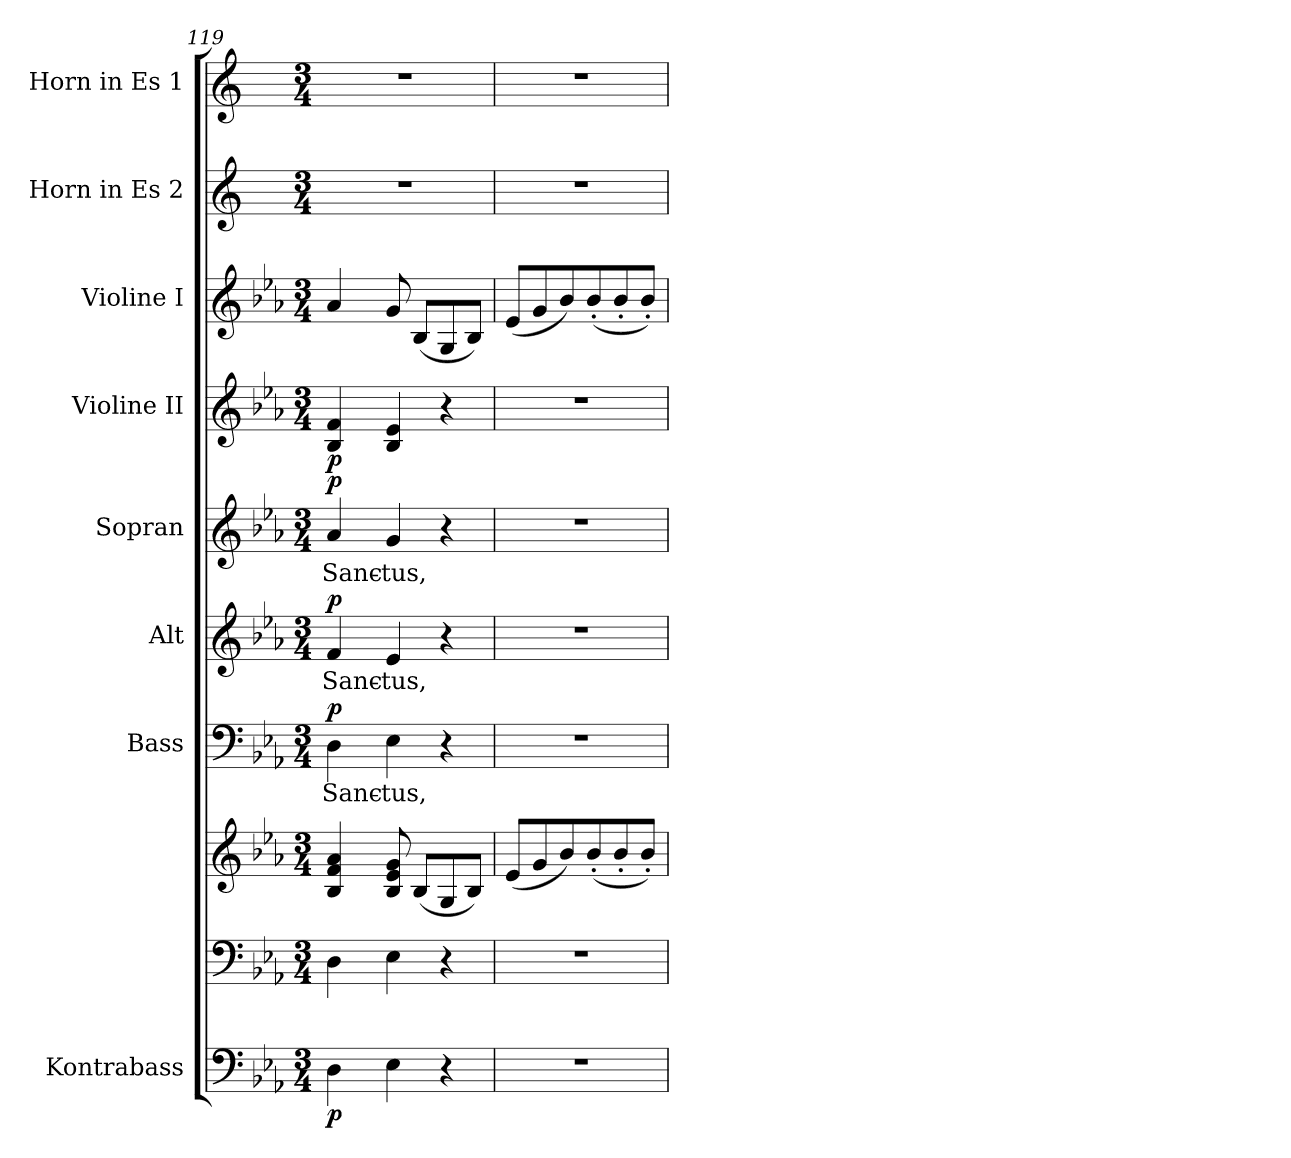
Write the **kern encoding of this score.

**kern	**dynam	**kern	**kern	**kern	**text	**dynam	**kern	**text	**dynam	**kern	**text	**dynam	**kern	**dynam	**kern	**kern	**kern
*part9	*part9	*part8	*part8	*part7	*part7	*part7	*part6	*part6	*part6	*part5	*part5	*part5	*part4	*part4	*part3	*part2	*part1
*staff10	*staff10	*staff9	*staff8	*staff7	*staff7	*staff7	*staff6	*staff6	*staff6	*staff5	*staff5	*staff5	*staff4	*staff4	*staff3	*staff2	*staff1
*I"Kontrabass	*	*	*	*I"Bass	*	*	*I"Alt	*	*	*I"Sopran	*	*	*I"Violine II	*	*I"Violine I	*I"Horn in Es 2	*I"Horn in Es 1
*I'Kb.	*	*	*	*I'B.	*	*	*I'A.	*	*	*I'S.	*	*	*I'Vl. II	*	*I'Vl. I	*	*
*clefF4	*	*clefF4	*clefG2	*clefF4	*	*	*clefG2	*	*	*clefG2	*	*	*clefG2	*	*clefG2	*clefG2	*clefG2
*ITrd7c12	*	*	*	*	*	*	*	*	*	*	*	*	*	*	*	*ITrd5c9	*ITrd5c9
*k[b-e-a-]	*	*k[b-e-a-]	*k[b-e-a-]	*k[b-e-a-]	*	*	*k[b-e-a-]	*	*	*k[b-e-a-]	*	*	*k[b-e-a-]	*	*k[b-e-a-]	*k[b-e-a-]	*k[b-e-a-]
*E-:	*	*E-:	*E-:	*E-:	*	*	*E-:	*	*	*E-:	*	*	*E-:	*	*E-:	*E-:	*E-:
*M3/4	*	*M3/4	*M3/4	*M3/4	*	*	*M3/4	*	*	*M3/4	*	*	*M3/4	*	*M3/4	*M3/4	*M3/4
=119	=119	=119	=119	=119	=119	=119	=119	=119	=119	=119	=119	=119	=119	=119	=119	=119	=119
!	!LO:DY:b	!	!	!	!LO:LY:b	!LO:DY:a	!	!LO:LY:b	!LO:DY:a	!	!LO:LY:b	!LO:DY:a	!	!LO:DY:b	!	!	!
4DD\	p	4D\	4B-/ 4f/ 4a-/	4D\	Sanc-	p	4f/	Sanc-	p	4a-/	Sanc-	p	4B-/ 4f/	p	4a-/	2.r	2.r
!	!	!	!	!	!LO:LY:b	!	!	!LO:LY:b	!	!	!LO:LY:b	!	!	!	!	!	!
4EE-\	.	4E-\	8B-/ 8e-/ 8g/	4E-\	-tus,	.	4e-/	-tus,	.	4g/	-tus,	.	4B-/ 4e-/	.	8g/	.	.
.	.	.	(<8B-/L	.	.	.	.	.	.	.	.	.	.	.	(<8B-/L	.	.
4r	.	4r	8G/	4r	.	.	4r	.	.	4r	.	.	4r	.	8G/	.	.
.	.	.	8B-/J)	.	.	.	.	.	.	.	.	.	.	.	8B-/J)	.	.
=120	=120	=120	=120	=120	=120	=120	=120	=120	=120	=120	=120	=120	=120	=120	=120	=120	=120
2.r	.	2.r	(<8e-/L	2.r	.	.	2.r	.	.	2.r	.	.	2.r	.	(<8e-/L	2.r	2.r
.	.	.	8g/	.	.	.	.	.	.	.	.	.	.	.	8g/	.	.
.	.	.	8b-/)	.	.	.	.	.	.	.	.	.	.	.	8b-/)	.	.
.	.	.	(<8b-'</	.	.	.	.	.	.	.	.	.	.	.	(<8b-'</	.	.
.	.	.	8b-'</	.	.	.	.	.	.	.	.	.	.	.	8b-'</	.	.
.	.	.	8b-'</J)	.	.	.	.	.	.	.	.	.	.	.	8b-'</J)	.	.
=	=	=	=	=	=	=	=	=	=	=	=	=	=	=	=	=	=
*-	*-	*-	*-	*-	*-	*-	*-	*-	*-	*-	*-	*-	*-	*-	*-	*-	*-
